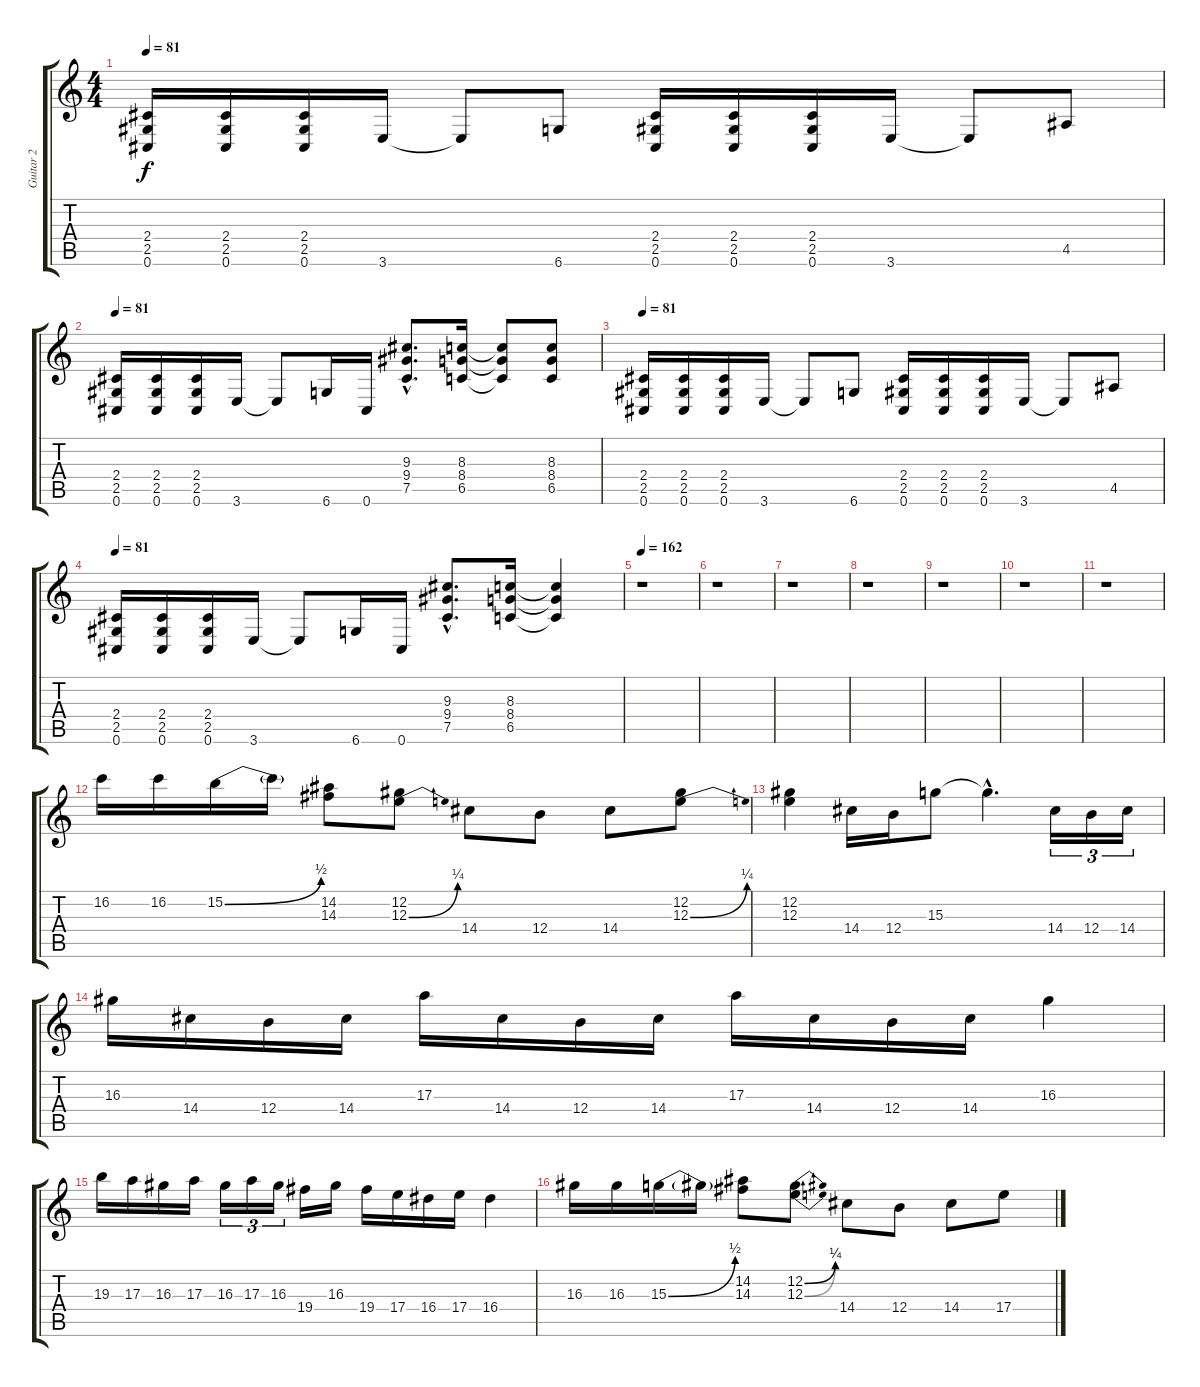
\track ("Guitar 2" "Guitar 2") {instrument distortionguitar}
\staff {score tabs}
\tuning (Db4 Ab3 E3 B2 Gb2 Db2) {hide}
\ts (4 4)
\tempo 81
\clef g2
\ks c
(2.4 2.5 0.6).16{dy f} (2.4 2.5 0.6).16 (2.4 2.5 0.6).16 3.6.16 3.6{t}.8 6.6.8 (2.4 2.5 0.6).16 (2.4 2.5 0.6).16 (2.4 2.5 0.6).16 3.6.16 3.6{t}.8 4.5.8 |
\tempo 81
(2.4 2.5 0.6).16 (2.4 2.5 0.6).16 (2.4 2.5 0.6).16 3.6.16 3.6{t}.8 6.6.16 0.6.16 (9.3{hac} 9.4{hac} 7.5{hac}).8{d} (8.3 8.4 6.5).16 (8.3{t} 8.4{t} 6.5{t}).8 (8.3 8.4 6.5).8 |
\tempo 81
(2.4 2.5 0.6).16 (2.4 2.5 0.6).16 (2.4 2.5 0.6).16 3.6.16 3.6{t}.8 6.6.8 (2.4 2.5 0.6).16 (2.4 2.5 0.6).16 (2.4 2.5 0.6).16 3.6.16 3.6{t}.8 4.5.8 |
\tempo 81
(2.4 2.5 0.6).16 (2.4 2.5 0.6).16 (2.4 2.5 0.6).16 3.6.16 3.6{t}.8 6.6.16 0.6.16 (9.3{hac} 9.4{hac} 7.5{hac}).8{d} (8.3 8.4 6.5).16 (8.3{t} 8.4{t} 6.5{t}).4 |
\tempo 162
r.1 |
r.1 |
r.1 |
r.1 |
r.1 |
r.1 |
r.1 |
16.2.16 16.2.16 15.2{be (bend 0 0 60 2)}.16 15.2{t}.16 (14.2 14.3).8 (12.2 12.3{be (bend 0 0 60 1)}).8 14.4.8 12.4.8 14.4.8 (12.2 12.3{be (bend 0 0 60 1)}).8 |
(12.2 12.3).4 14.4.16 12.4.16 15.3.8 15.3{hac t}.4{d} 14.4.16{tu (3 2)} 12.4.16{tu (3 2)} 14.4.16{tu (3 2)} |
16.3.16 14.4.16 12.4.16 14.4.16 17.3.16 14.4.16 12.4.16 14.4.16 17.3.16 14.4.16 12.4.16 14.4.16 16.3.4 |
19.3.16 17.3.16 16.3.16 17.3.16 16.3.16{tu (3 2)} 17.3.16{tu (3 2)} 16.3.16{tu (3 2)} 19.4.16 16.3.16 19.4.16 17.4.16 16.4.16 17.4.16 16.4.4 |
16.3.16 16.3.16 15.3{be (bend 0 0 60 2)}.16 15.3{t}.16 (14.2 14.3).8 (12.2{be (bend 0 0 60 1)} 12.3{be (bend 0 0 60 1)}).8 14.4.8 12.4.8 14.4.8 17.4.8
